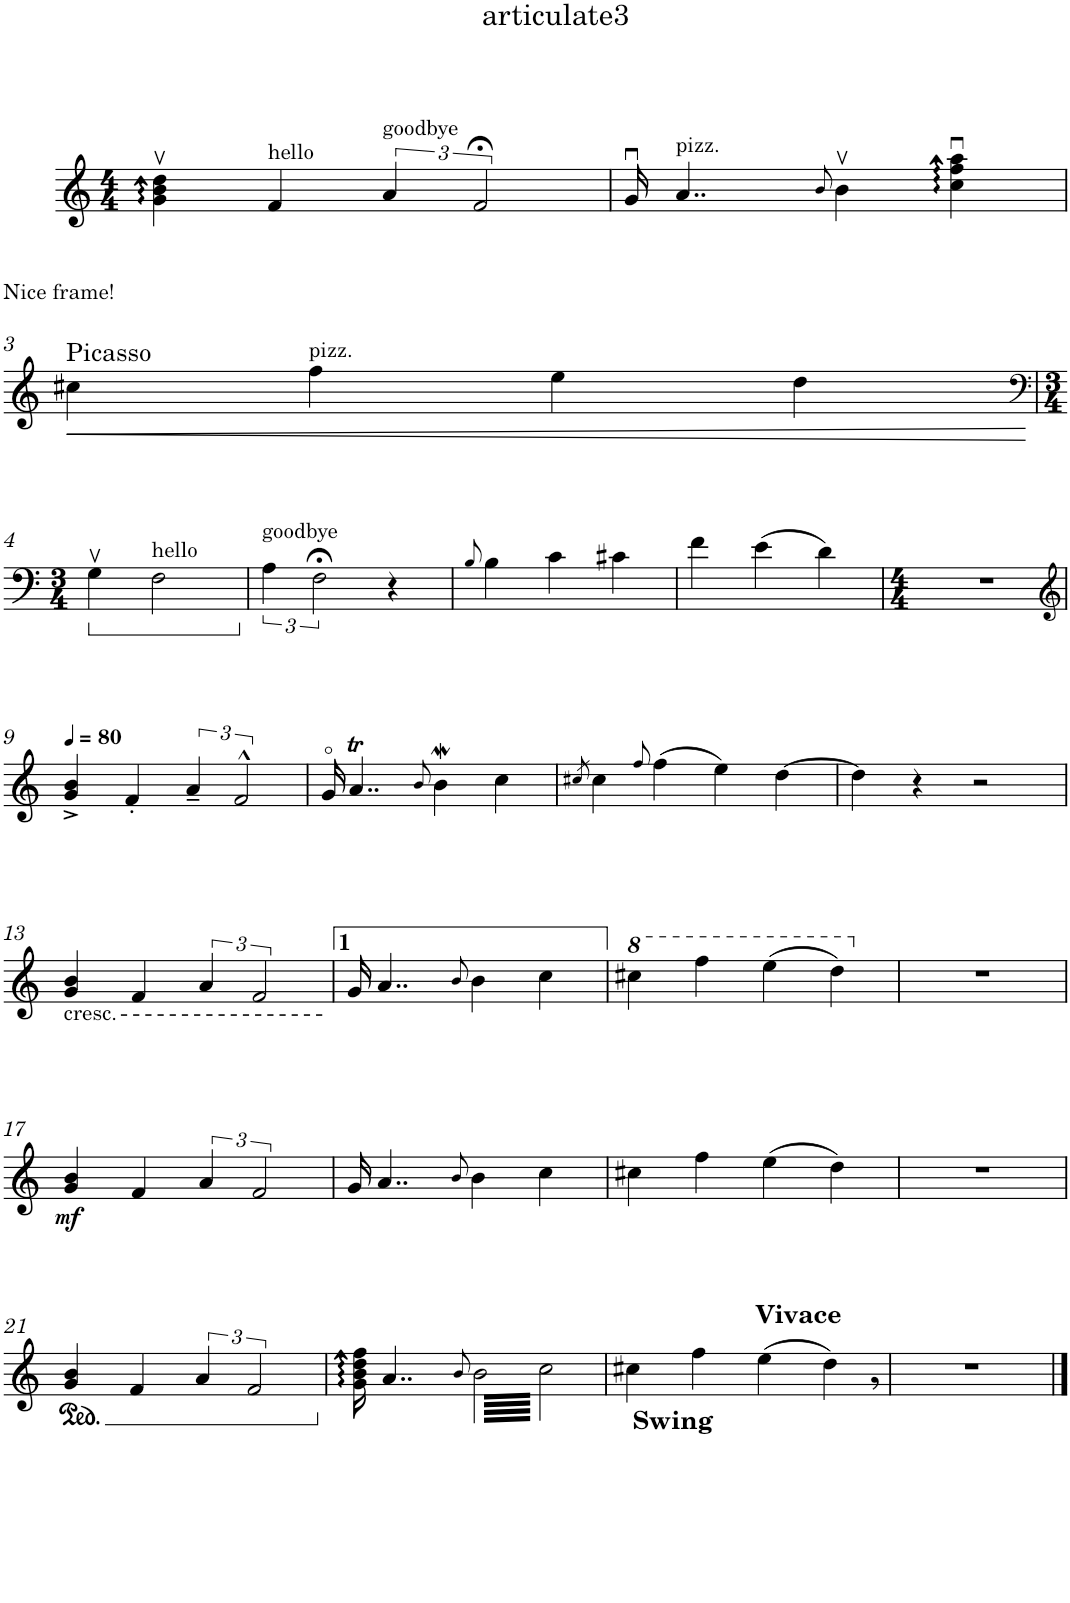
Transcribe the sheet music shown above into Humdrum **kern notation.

**kern	**dynam
*part1	*part1
*staff1	*staff1
*I"Piano	*
*I'Pno.	*
*clefG2	*
*k[]	*
*M4/4	*
=1	=1
4g\::v 4b\::v 4dd\::v	.
!LO:TX:a:t=hello	!
4f/	.
!LO:TX:a:t=goodbye	!
6a/	.
3f;</	.
=2	=2
16gu/	.
!LO:TX:a:t=pizz.	!
4..a/	.
8qb/	.
4bv\	.
4cc\::u 4ff\::u 4aa\::u	.
!!LO:LB:g=z
=3	=3
!LO:TX:a:t=Nice frame!	!
!LO:TX:a:t=Picasso	!
!	!LO:HP:b
4cc#X\	<
!LO:TX:a:t=pizz.	!
4ff\	.
4ee\	.
4dd\	.
.	[
!!LO:LB:g=z
=4	=4
*clefF4	*
*M3/4	*
*ped	*
4Gv\	.
!LO:TX:a:t=hello	!
2F\	.
=5	=5
*Xped	*
!LO:TX:a:t=goodbye	!
6A\	.
3F;<\	.
4r	.
=6	=6
8qB/	.
4B\	.
4c\	.
4c#X\	.
=7	=7
4f\	.
(>4e\	.
4d\)	.
=8	=8
*M4/4	*
1r	.
!!LO:LB:g=z
=9	=9
*clefG2	*
*MM80	*
4g/^ 4b/^	.
4f'/	.
6a~/	.
3f^^/	.
=10	=10
16g/	.
4..aT/	.
8qb/	.
4bW\	.
4cc\	.
=11	=11
8qcc#X/	.
4cc#\	.
8qff/	.
(4ff\	.
4ee\)	.
[4dd\	.
=12	=12
4dd\]	.
4r	.
2r	.
!!LO:LB:g=z
=13	=13
!LO:TX:b:t=cresc.	!
4g/ 4b/	.
4f/	.
6a/	.
3f/	.
=14	=14
16g/	.
4..a/	.
8qb/	.
4b\	.
4cc\	.
=15	=15
*8va	*
4ccc#X\	.
4fff\	.
(>4eee\	.
4ddd\)	.
=16	=16
*X8va	*
1r	.
!!LO:LB:g=z
=17	=17
!	!LO:DY:b
4g/ 4b/	mf
4f/	.
6a/	.
3f/	.
=18	=18
16g/	.
4..a/	.
8qb/	.
4b\	.
4cc\	.
=19	=19
4cc#X\	.
4ff\	.
(>4ee\	.
4dd\)	.
=20	=20
1r	.
!!LO:LB:g=z
=21	=21
*ped	*
4g/ 4b/	.
4f/	.
6a/	.
3f/	.
=22	=22
*Xped	*
16g\:: 16b\:: 16dd\:: 16ff\::	.
4..a/	.
8qb/	.
*tremolo	*
128b\LLLLL	.
128cc\	.
128b\	.
128cc\	.
128b\	.
128cc\	.
128b\	.
128cc\	.
128b\	.
128cc\	.
128b\	.
128cc\	.
128b\	.
128cc\	.
128b\	.
128cc\	.
128b\	.
128cc\	.
128b\	.
128cc\	.
128b\	.
128cc\	.
128b\	.
128cc\	.
128b\	.
128cc\	.
128b\	.
128cc\	.
128b\	.
128cc\	.
128b\	.
128cc\	.
128b\	.
128cc\	.
128b\	.
128cc\	.
128b\	.
128cc\	.
128b\	.
128cc\	.
128b\	.
128cc\	.
128b\	.
128cc\	.
128b\	.
128cc\	.
128b\	.
128cc\	.
128b\	.
128cc\	.
128b\	.
128cc\	.
128b\	.
128cc\	.
128b\	.
128cc\	.
128b\	.
128cc\	.
128b\	.
128cc\	.
128b\	.
128cc\	.
128b\	.
128cc\JJJJJ	.
*Xtremolo	*
=23	=23
!LO:TX:b:B:t=Swing	!
4cc#X\	.
.	.
.	.
.	.
.	.
.	.
.	.
.	.
.	.
.	.
.	.
.	.
.	.
.	.
.	.
.	.
.	.
.	.
.	.
.	.
.	.
.	.
.	.
.	.
.	.
.	.
.	.
.	.
.	.
.	.
.	.
.	.
4ff\	.
!LO:TX:a:B:t=Vivace	!
(>4ee\	.
4dd,<\)	.
=24	=24
1r	.
==	==
*-	*-
